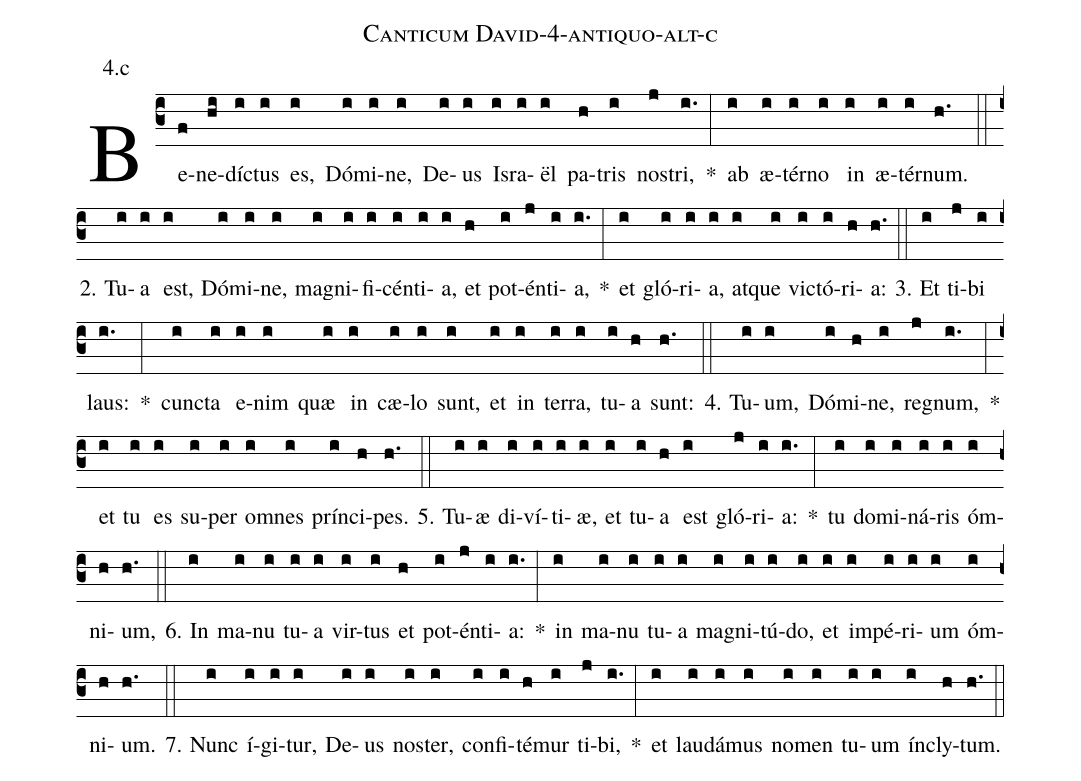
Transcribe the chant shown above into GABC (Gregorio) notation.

name: Canticum David-4-antiquo-alt-c;
annotation: 4.c;
%%
(c3)Be(f)ne(hi)díc(i)tus(i) es,(i) Dó(i)mi(i)ne,(i) De(i)us(i) Is(i)ra(i)ël(i) pa(h)tris(i) nos(j)tri,(i.) *(:) ab(i) æ(i)tér(i)no(i) in(i) æ(i)tér(i)num.(h.) (::)
2. Tu(i)a(i) est,(i) Dó(i)mi(i)ne,(i) ma(i)gni(i)fi(i)cén(i)ti(i)a,(i) et(h) pot(i)én(j)ti(i)a,(i.) *(:) et(i) gló(i)ri(i)a,(i) at(i)que(i) vic(i)tó(i)ri(h)a:(h.) (::)
3. Et(i) ti(j)bi(i) laus:(i.) *(:) cunc(i)ta(i) e(i)nim(i) quæ(i) in(i) cæ(i)lo(i) sunt,(i) et(i) in(i) ter(i)ra,(i) tu(i)a(h) sunt:(h.) (::)
4. Tu(i)um,(i) Dó(i)mi(h)ne,(i) re(j)gnum,(i.) *(:) et(i) tu(i) es(i) su(i)per(i) om(i)nes(i) prín(i)ci(h)pes.(h.) (::)
5. Tu(i)æ(i) di(i)ví(i)ti(i)æ,(i) et(i) tu(i)a(h) est(i) gló(j)ri(i)a:(i.) *(:) tu(i) do(i)mi(i)ná(i)ris(i) óm(i)ni(h)um,(h.) (::)
6. In(i) ma(i)nu(i) tu(i)a(i) vir(i)tus(i) et(h) pot(i)én(j)ti(i)a:(i.) *(:) in(i) ma(i)nu(i) tu(i)a(i) ma(i)gni(i)tú(i)do,(i) et(i) im(i)pé(i)ri(i)um(i) óm(i)ni(h)um.(h.) (::)
7. Nunc(i) í(i)gi(i)tur,(i) De(i)us(i) nos(i)ter,(i) con(i)fi(i)té(h)mur(i) ti(j)bi,(i.) *(:) et(i) lau(i)dá(i)mus(i) no(i)men(i) tu(i)um(i) ín(i)cly(h)tum.(h.) (::)
